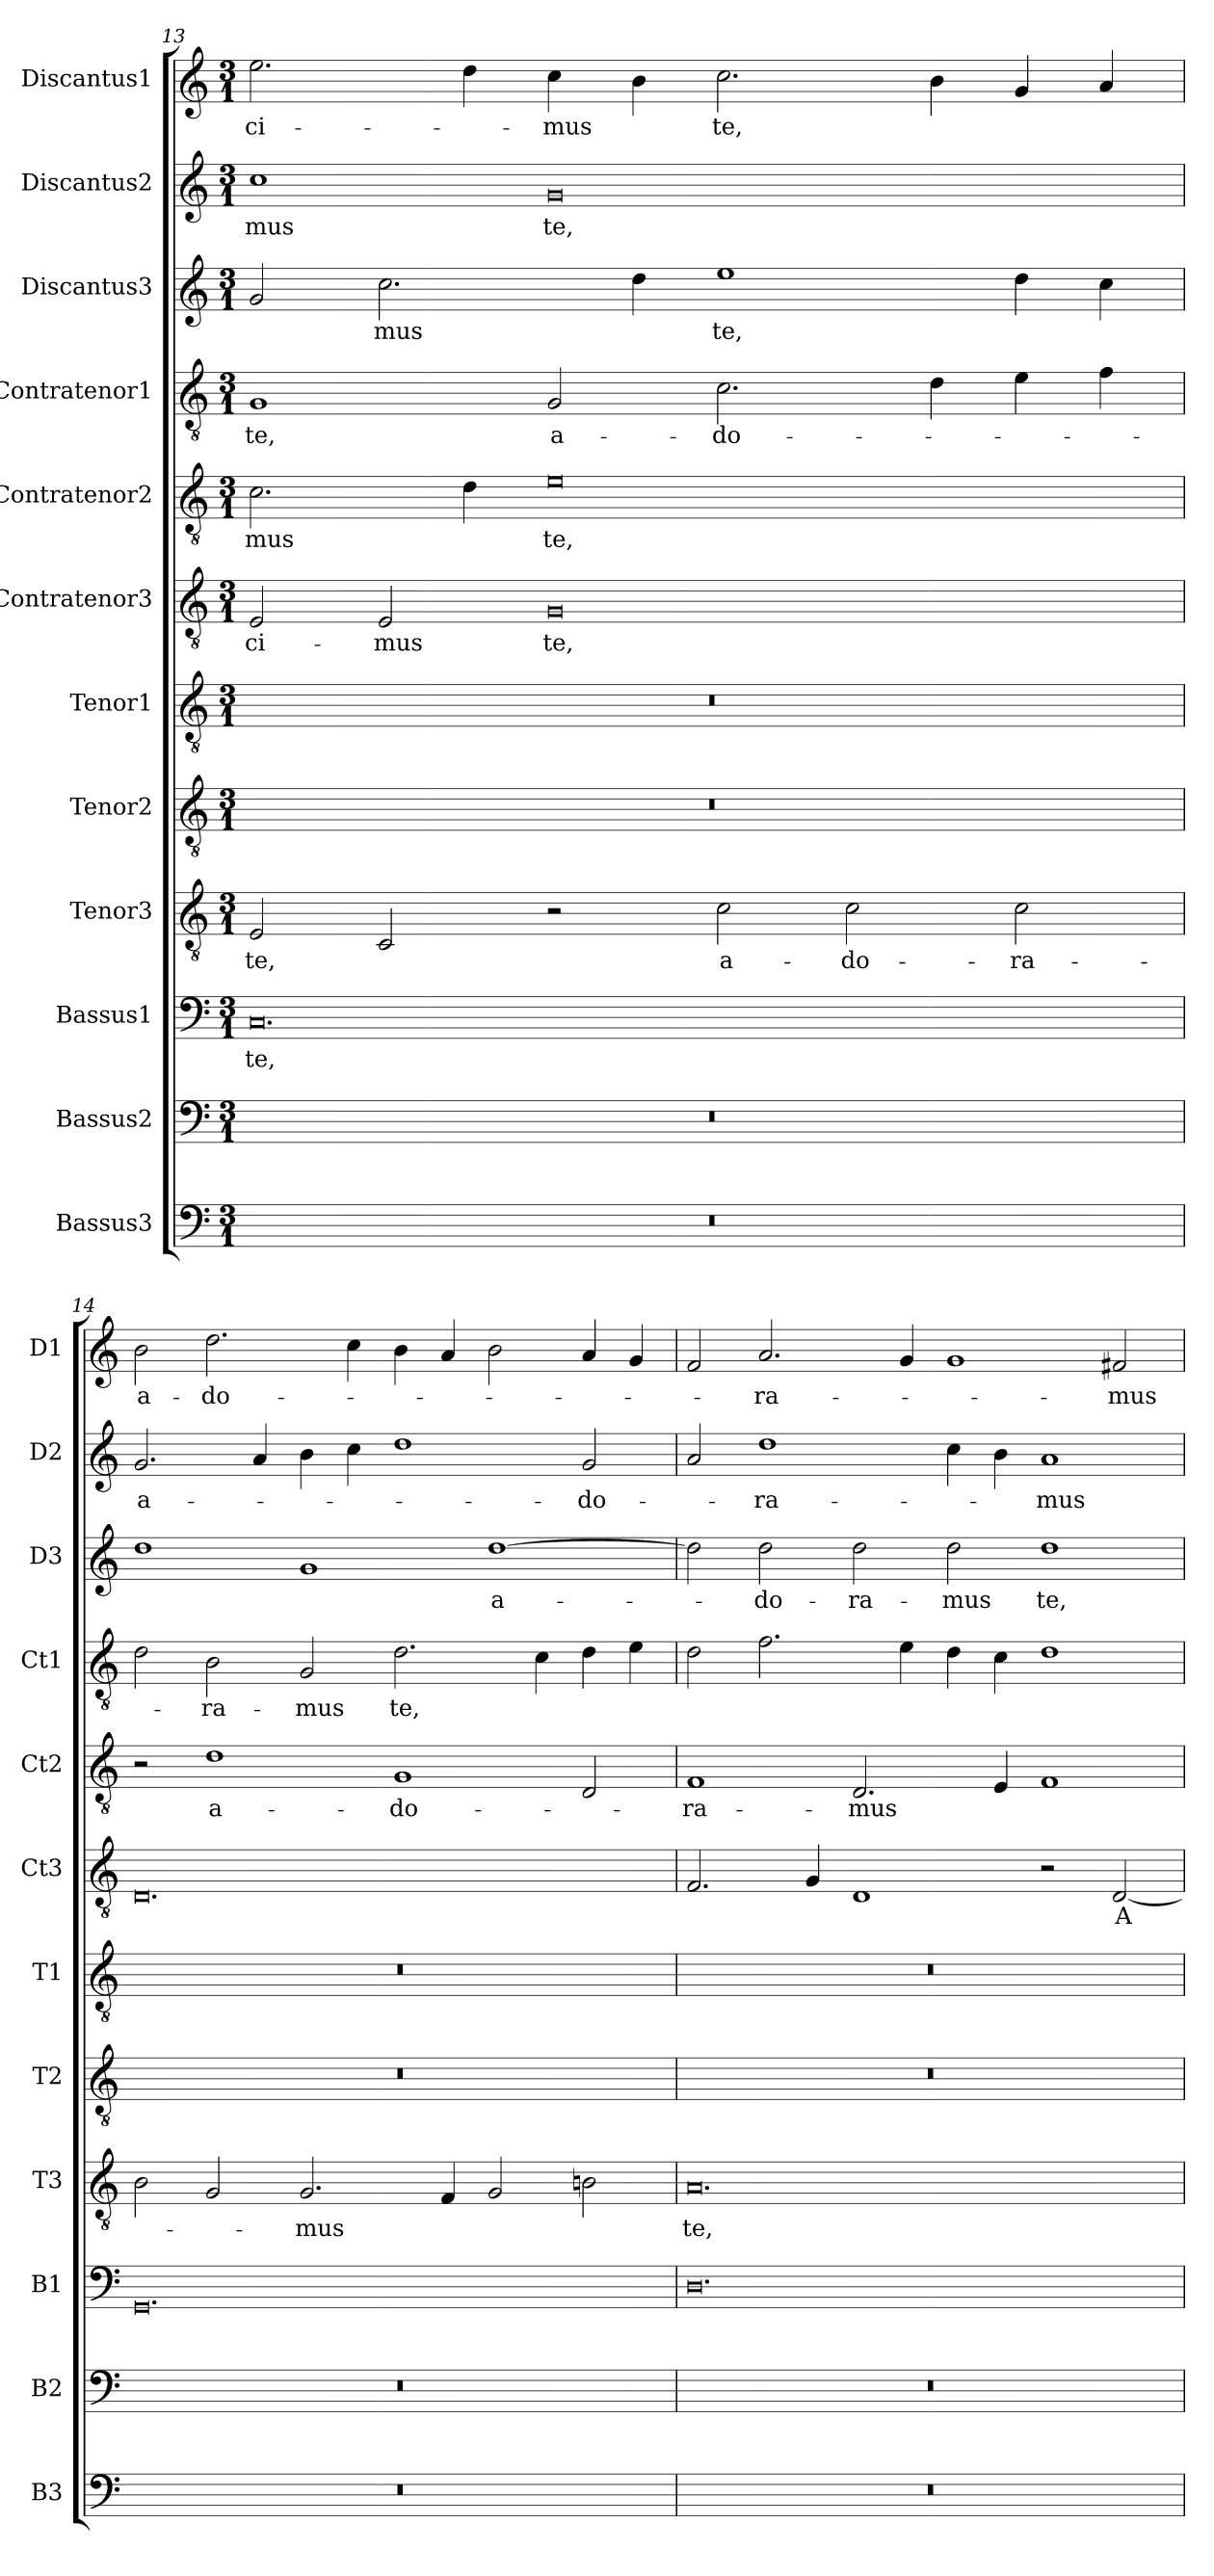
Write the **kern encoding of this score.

**kern	**kern	**kern	**text	**kern	**text	**kern	**kern	**kern	**text	**kern	**text	**kern	**text	**kern	**text	**kern	**text	**kern	**text
*part12	*part11	*part10	*part10	*part9	*part9	*part8	*part7	*part6	*part6	*part5	*part5	*part4	*part4	*part3	*part3	*part2	*part2	*part1	*part1
*staff12	*staff11	*staff10	*staff10	*staff9	*staff9	*staff8	*staff7	*staff6	*staff6	*staff5	*staff5	*staff4	*staff4	*staff3	*staff3	*staff2	*staff2	*staff1	*staff1
*I"Bassus3	*I"Bassus2	*I"Bassus1	*	*I"Tenor3	*	*I"Tenor2	*I"Tenor1	*I"Contratenor3	*	*I"Contratenor2	*	*I"Contratenor1	*	*I"Discantus3	*	*I"Discantus2	*	*I"Discantus1	*
*I'B3	*I'B2	*I'B1	*	*I'T3	*	*I'T2	*I'T1	*I'Ct3	*	*I'Ct2	*	*I'Ct1	*	*I'D3	*	*I'D2	*	*I'D1	*
*clefF4	*clefF4	*clefF4	*	*clefGv2	*	*clefGv2	*clefGv2	*clefGv2	*	*clefGv2	*	*clefGv2	*	*clefG2	*	*clefG2	*	*clefG2	*
*k[]	*k[]	*k[]	*	*k[]	*	*k[]	*k[]	*k[]	*	*k[]	*	*k[]	*	*k[]	*	*k[]	*	*k[]	*
*M3/1	*M3/1	*M3/1	*	*M3/1	*	*M3/1	*M3/1	*M3/1	*	*M3/1	*	*M3/1	*	*M3/1	*	*M3/1	*	*M3/1	*
=13	=13	=13	=13	=13	=13	=13	=13	=13	=13	=13	=13	=13	=13	=13	=13	=13	=13	=13	=13
0.r	0.r	0.C	te,	2E	te,	0.r	0.r	2E	-ci-	2.c	-mus	1G	te,	2g	.	1cc	-mus	2.ee	-ci-
.	.	.	.	2C	.	.	.	2E	-mus	.	.	.	.	2.cc	-mus	.	.	.	.
.	.	.	.	.	.	.	.	.	.	4d	.	.	.	.	.	.	.	4dd	.
.	.	.	.	2r	.	.	.	0G	te,	0e	te,	2G	a-	.	.	0g	te,	4cc	-mus
.	.	.	.	.	.	.	.	.	.	.	.	.	.	4dd	.	.	.	4b	.
.	.	.	.	2c	a-	.	.	.	.	.	.	2.c	-do-	1ee	te,	.	.	2.cc	te,
.	.	.	.	2c	-do-	.	.	.	.	.	.	.	.	.	.	.	.	.	.
.	.	.	.	.	.	.	.	.	.	.	.	4d	.	.	.	.	.	4b	.
.	.	.	.	2c	-ra-	.	.	.	.	.	.	4e	.	4dd	.	.	.	4g	.
.	.	.	.	.	.	.	.	.	.	.	.	4f	.	4cc	.	.	.	4a	.
=14	=14	=14	=14	=14	=14	=14	=14	=14	=14	=14	=14	=14	=14	=14	=14	=14	=14	=14	=14
0.r	0.r	0.GG	.	2B	.	0.r	0.r	0.D	.	2r	.	2d	.	1dd	.	2.g	a-	2b	a-
.	.	.	.	2G	.	.	.	.	.	1d	a-	2B	-ra-	.	.	.	.	2.dd	-do-
.	.	.	.	.	.	.	.	.	.	.	.	.	.	.	.	4a	.	.	.
.	.	.	.	2.G	-mus	.	.	.	.	.	.	2G	-mus	1g	.	4b	.	.	.
.	.	.	.	.	.	.	.	.	.	.	.	.	.	.	.	4cc	.	4cc	.
.	.	.	.	.	.	.	.	.	.	1G	-do-	2.d	te,	.	.	1dd	.	4b	.
.	.	.	.	4F	.	.	.	.	.	.	.	.	.	.	.	.	.	4a	.
.	.	.	.	2G	.	.	.	.	.	.	.	.	.	[1dd	a-	.	.	2b	.
.	.	.	.	.	.	.	.	.	.	.	.	4c	.	.	.	.	.	.	.
.	.	.	.	2Bn	.	.	.	.	.	2D	.	4d	.	.	.	2g	-do-	4a	.
.	.	.	.	.	.	.	.	.	.	.	.	4e	.	.	.	.	.	4g	.
=15	=15	=15	=15	=15	=15	=15	=15	=15	=15	=15	=15	=15	=15	=15	=15	=15	=15	=15	=15
0.r	0.r	0.D	.	0.A	te,	0.r	0.r	2.F	.	1F	-ra-	2d	.	2dd]	.	2a	.	2f	.
.	.	.	.	.	.	.	.	.	.	.	.	2.f	.	2dd	-do-	1dd	-ra-	2.a	-ra-
.	.	.	.	.	.	.	.	4G	.	.	.	.	.	.	.	.	.	.	.
.	.	.	.	.	.	.	.	1D	.	2.D	-mus	.	.	2dd	-ra-	.	.	.	.
.	.	.	.	.	.	.	.	.	.	.	.	4e	.	.	.	.	.	4g	.
.	.	.	.	.	.	.	.	.	.	.	.	4d	.	2dd	-mus	4cc	.	1g	.
.	.	.	.	.	.	.	.	.	.	4E	.	4c	.	.	.	4b	.	.	.
.	.	.	.	.	.	.	.	2r	.	1F	.	1d	.	1dd	te,	1a	-mus	.	.
.	.	.	.	.	.	.	.	[2D	A-	.	.	.	.	.	.	.	.	2f#X	-mus
=	=	=	=	=	=	=	=	=	=	=	=	=	=	=	=	=	=	=	=
*-	*-	*-	*-	*-	*-	*-	*-	*-	*-	*-	*-	*-	*-	*-	*-	*-	*-	*-	*-
